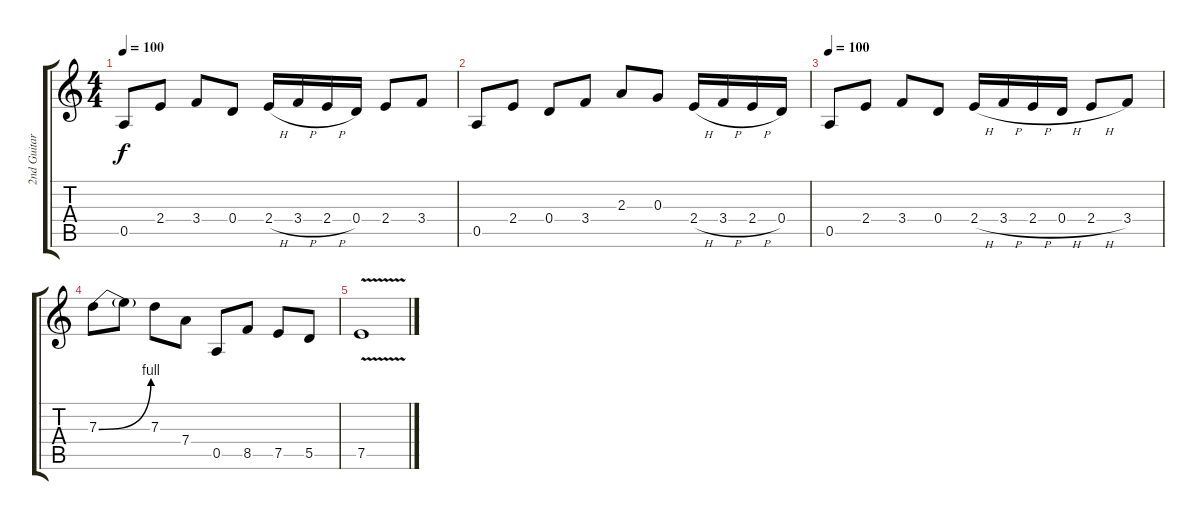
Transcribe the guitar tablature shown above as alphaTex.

\track ("2nd Guitar" "2nd Guitar") {instrument distortionguitar}
\staff {score tabs}
\tuning (E4 B3 G3 D3 A2 E2) {hide}
\ts (4 4)
\tempo 100
\clef g2
\ks c
0.5.8{dy f} 2.4.8 3.4.8 0.4.8 2.4{h}.16 3.4{h}.16 2.4{h}.16 0.4.16 2.4.8 3.4.8 |
0.5.8 2.4.8 0.4.8 3.4.8 2.3.8 0.3.8 2.4{h}.16 3.4{h}.16 2.4{h}.16 0.4.16 |
\tempo 100
0.5.8 2.4.8 3.4.8 0.4.8 2.4{h}.16 3.4{h}.16 2.4{h}.16 0.4{h}.16 2.4{h}.8 3.4.8 |
7.3{be (bend 0 0 60 4)}.8 7.3{t}.8 7.3.8 7.4.8 0.5.8 8.5.8 7.5.8 5.5.8 |
7.5{v}.1
